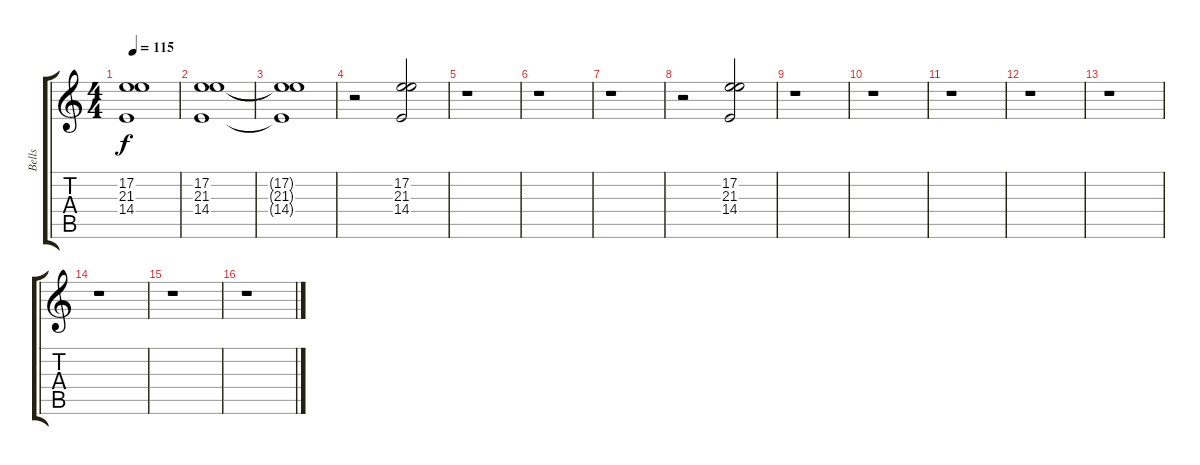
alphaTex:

\track ("Bells" "Bells") {instrument tubularbells}
\staff {score tabs}
\tuning (E4 B3 G3 D3 A2 E2) {hide}
\ts (4 4)
\tempo 115
\clef g2
\ks c
(17.2{t} 21.3{t} 14.4{t}).1{dy f} |
(17.2 21.3 14.4).1 |
(17.2{t} 21.3{t} 14.4{t}).1 |
r.2 (17.2 21.3 14.4).2 |
r.1 |
r.1 |
r.1 |
r.2 (17.2 21.3 14.4).2 |
r.1 |
r.1 |
r.1 |
r.1 |
r.1 |
r.1 |
r.1 |
r.1
